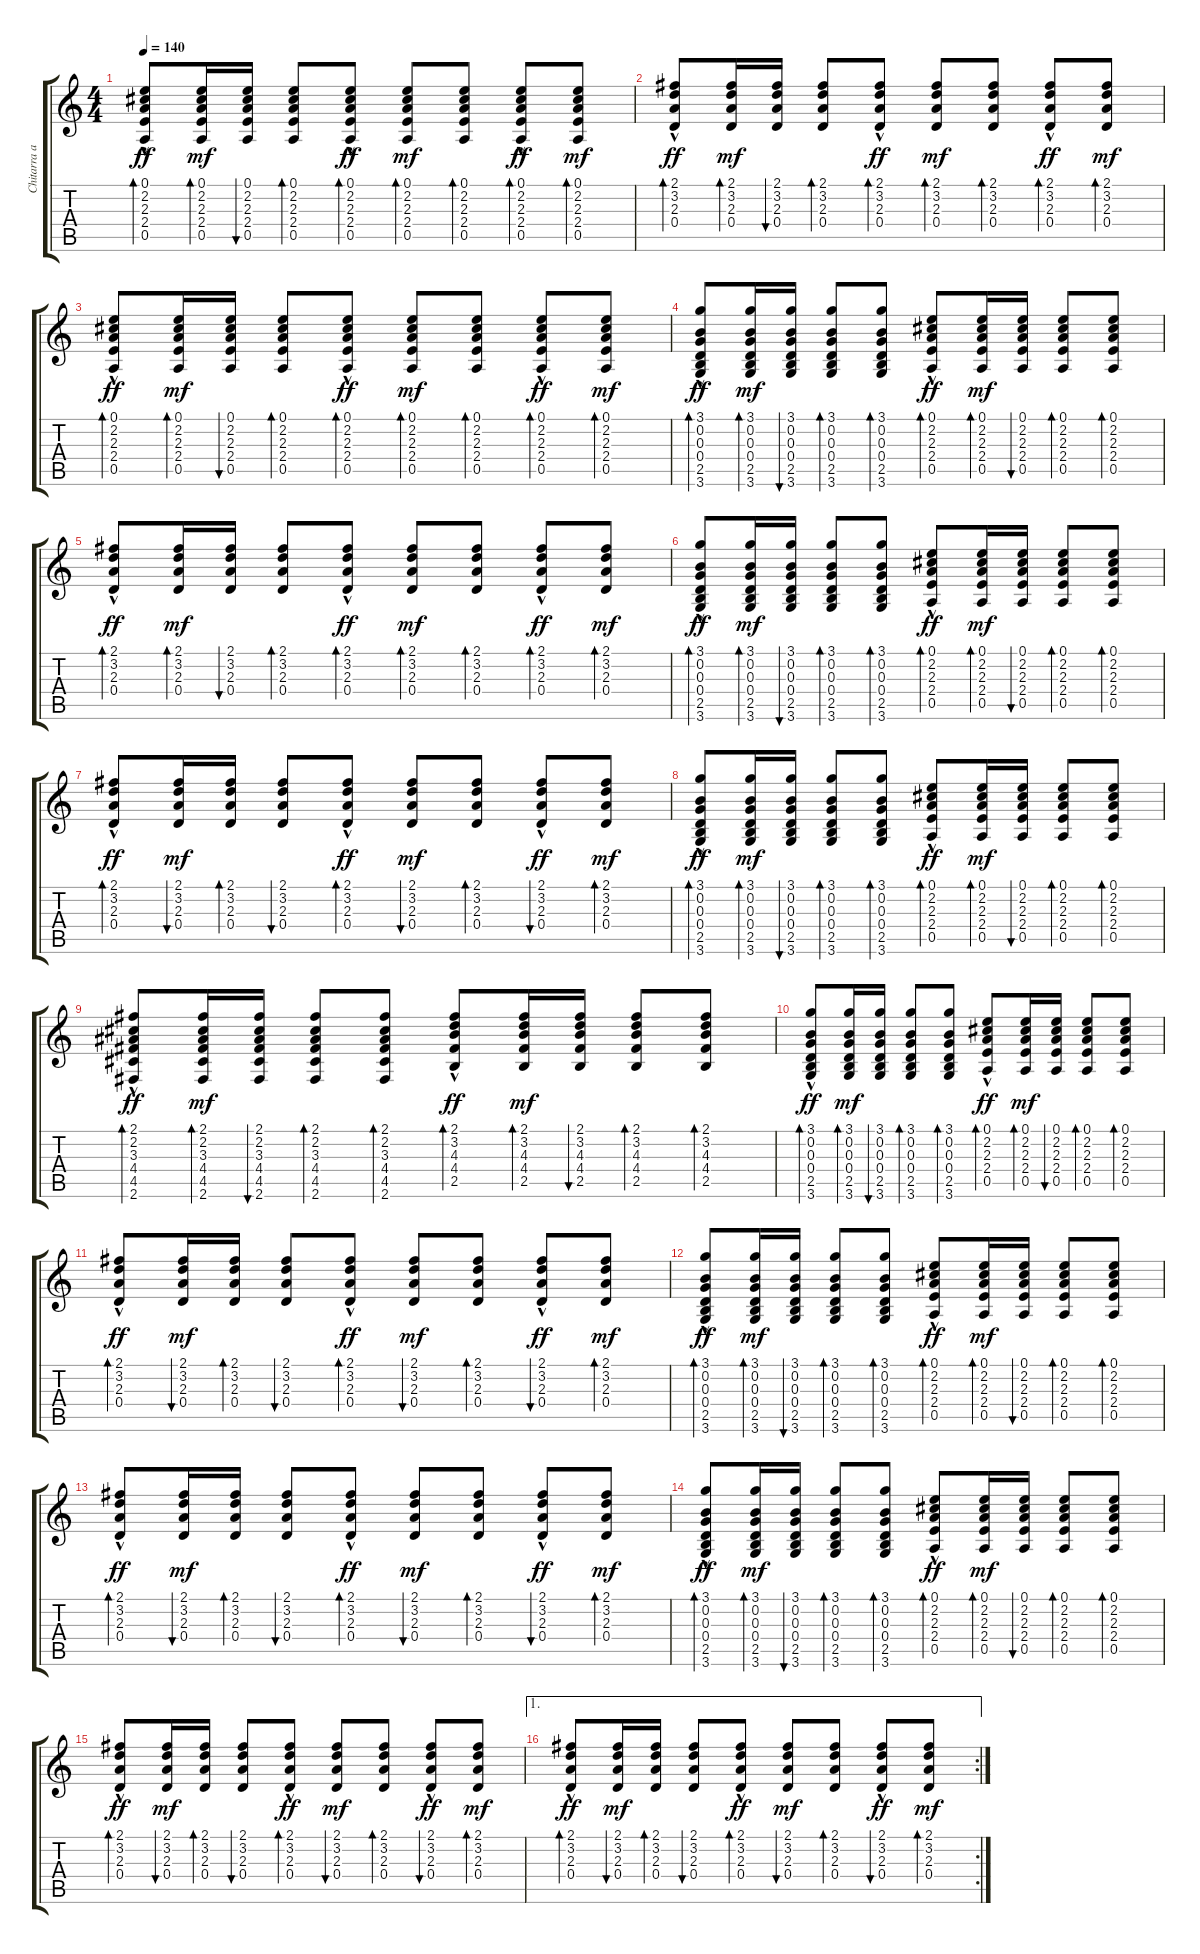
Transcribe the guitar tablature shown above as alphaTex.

\track ("Chitarra acustica 1" "Chitarra a") {instrument acousticguitarsteel}
\staff {score tabs}
\tuning (E4 B3 G3 D3 A2 E2) {hide}
\ts (4 4)
\tempo 140
\clef g2
\ks c
(0.1{hac} 2.2{hac} 2.3{hac} 2.4{hac} 0.5{hac}).8{bd 120 dy ff} (0.1 2.2 2.3 2.4 0.5).16{bd 60 dy mf} (0.1 2.2 2.3 2.4 0.5).16{bu 60} (0.1 2.2 2.3 2.4 0.5).8{bd 60} (0.1{hac} 2.2{hac} 2.3{hac} 2.4{hac} 0.5{hac}).8{bd 120 dy ff} (0.1 2.2 2.3 2.4 0.5).8{bd 60 dy mf} (0.1 2.2 2.3 2.4 0.5).8{bd 120} (0.1{hac} 2.2{hac} 2.3{hac} 2.4{hac} 0.5{hac}).8{bd 60 dy ff} (0.1 2.2 2.3 2.4 0.5).8{bd 120 dy mf} |
(2.1{hac} 3.2{hac} 2.3{hac} 0.4{hac}).8{bd 120 dy ff} (2.1 3.2 2.3 0.4).16{bd 60 dy mf} (2.1 3.2 2.3 0.4).16{bu 60} (2.1 3.2 2.3 0.4).8{bd 60} (2.1{hac} 3.2{hac} 2.3{hac} 0.4{hac}).8{bd 120 dy ff} (2.1 3.2 2.3 0.4).8{bd 60 dy mf} (2.1 3.2 2.3 0.4).8{bd 120} (2.1{hac} 3.2{hac} 2.3{hac} 0.4{hac}).8{bd 60 dy ff} (2.1 3.2 2.3 0.4).8{bd 120 dy mf} |
(0.1{hac} 2.2{hac} 2.3{hac} 2.4{hac} 0.5{hac}).8{bd 120 dy ff} (0.1 2.2 2.3 2.4 0.5).16{bd 60 dy mf} (0.1 2.2 2.3 2.4 0.5).16{bu 60} (0.1 2.2 2.3 2.4 0.5).8{bd 60} (0.1{hac} 2.2{hac} 2.3{hac} 2.4{hac} 0.5{hac}).8{bd 120 dy ff} (0.1 2.2 2.3 2.4 0.5).8{bd 60 dy mf} (0.1 2.2 2.3 2.4 0.5).8{bd 120} (0.1{hac} 2.2{hac} 2.3{hac} 2.4{hac} 0.5{hac}).8{bd 60 dy ff} (0.1 2.2 2.3 2.4 0.5).8{bd 120 dy mf} |
(3.1{hac} 0.2{hac} 0.3{hac} 0.4{hac} 2.5{hac} 3.6{hac}).8{bd 60 dy ff} (3.1 0.2 0.3 0.4 2.5 3.6).16{bd 60 dy mf} (3.1 0.2 0.3 0.4 2.5 3.6).16{bu 60} (3.1 0.2 0.3 0.4 2.5 3.6).8{bd 60} (3.1 0.2 0.3 0.4 2.5 3.6).8{bd 60} (0.1{hac} 2.2{hac} 2.3{hac} 2.4{hac} 0.5{hac}).8{bd 60 dy ff} (0.1 2.2 2.3 2.4 0.5).16{bd 60 dy mf} (0.1 2.2 2.3 2.4 0.5).16{bu 60} (0.1 2.2 2.3 2.4 0.5).8{bd 60} (0.1 2.2 2.3 2.4 0.5).8{bd 60} |
(2.1{hac} 3.2{hac} 2.3{hac} 0.4{hac}).8{bd 120 dy ff} (2.1 3.2 2.3 0.4).16{bd 60 dy mf} (2.1 3.2 2.3 0.4).16{bu 60} (2.1 3.2 2.3 0.4).8{bd 60} (2.1{hac} 3.2{hac} 2.3{hac} 0.4{hac}).8{bd 120 dy ff} (2.1 3.2 2.3 0.4).8{bd 60 dy mf} (2.1 3.2 2.3 0.4).8{bd 120} (2.1{hac} 3.2{hac} 2.3{hac} 0.4{hac}).8{bd 60 dy ff} (2.1 3.2 2.3 0.4).8{bd 120 dy mf} |
(3.1{hac} 0.2{hac} 0.3{hac} 0.4{hac} 2.5{hac} 3.6{hac}).8{bd 60 dy ff} (3.1 0.2 0.3 0.4 2.5 3.6).16{bd 60 dy mf} (3.1 0.2 0.3 0.4 2.5 3.6).16{bu 60} (3.1 0.2 0.3 0.4 2.5 3.6).8{bd 60} (3.1 0.2 0.3 0.4 2.5 3.6).8{bd 60} (0.1{hac} 2.2{hac} 2.3{hac} 2.4{hac} 0.5{hac}).8{bd 60 dy ff} (0.1 2.2 2.3 2.4 0.5).16{bd 60 dy mf} (0.1 2.2 2.3 2.4 0.5).16{bu 60} (0.1 2.2 2.3 2.4 0.5).8{bd 60} (0.1 2.2 2.3 2.4 0.5).8{bd 60} |
(2.1{hac} 3.2{hac} 2.3{hac} 0.4{hac}).8{bd 120 dy ff} (2.1 3.2 2.3 0.4).16{bu 120 dy mf} (2.1 3.2 2.3 0.4).16{bd 120} (2.1 3.2 2.3 0.4).8{bu 120} (2.1{hac} 3.2{hac} 2.3{hac} 0.4{hac}).8{bd 120 dy ff} (2.1 3.2 2.3 0.4).8{bu 120 dy mf} (2.1 3.2 2.3 0.4).8{bd 120} (2.1{hac} 3.2{hac} 2.3{hac} 0.4{hac}).8{bu 120 dy ff} (2.1 3.2 2.3 0.4).8{bd 120 dy mf} |
(3.1{hac} 0.2{hac} 0.3{hac} 0.4{hac} 2.5{hac} 3.6{hac}).8{bd 60 dy ff} (3.1 0.2 0.3 0.4 2.5 3.6).16{bd 60 dy mf} (3.1 0.2 0.3 0.4 2.5 3.6).16{bu 60} (3.1 0.2 0.3 0.4 2.5 3.6).8{bd 60} (3.1 0.2 0.3 0.4 2.5 3.6).8{bd 60} (0.1{hac} 2.2{hac} 2.3{hac} 2.4{hac} 0.5{hac}).8{bd 60 dy ff} (0.1 2.2 2.3 2.4 0.5).16{bd 60 dy mf} (0.1 2.2 2.3 2.4 0.5).16{bu 60} (0.1 2.2 2.3 2.4 0.5).8{bd 60} (0.1 2.2 2.3 2.4 0.5).8{bd 60} |
(2.1{hac} 2.2{hac} 3.3{hac} 4.4{hac} 4.5{hac} 2.6{hac}).8{bd 60 dy ff} (2.1 2.2 3.3 4.4 4.5 2.6).16{bd 60 dy mf} (2.1 2.2 3.3 4.4 4.5 2.6).16{bu 60} (2.1 2.2 3.3 4.4 4.5 2.6).8{bd 60} (2.1 2.2 3.3 4.4 4.5 2.6).8{bd 60} (2.1{hac} 3.2{hac} 4.3{hac} 4.4{hac} 2.5{hac}).8{bd 60 dy ff} (2.1 3.2 4.3 4.4 2.5).16{bd 60 dy mf} (2.1 3.2 4.3 4.4 2.5).16{bu 60} (2.1 3.2 4.3 4.4 2.5).8{bd 60} (2.1 3.2 4.3 4.4 2.5).8{bd 60} |
(3.1{hac} 0.2{hac} 0.3{hac} 0.4{hac} 2.5{hac} 3.6{hac}).8{bd 60 dy ff} (3.1 0.2 0.3 0.4 2.5 3.6).16{bd 60 dy mf} (3.1 0.2 0.3 0.4 2.5 3.6).16{bu 60} (3.1 0.2 0.3 0.4 2.5 3.6).8{bd 60} (3.1 0.2 0.3 0.4 2.5 3.6).8{bd 60} (0.1{hac} 2.2{hac} 2.3{hac} 2.4{hac} 0.5{hac}).8{bd 60 dy ff} (0.1 2.2 2.3 2.4 0.5).16{bd 60 dy mf} (0.1 2.2 2.3 2.4 0.5).16{bu 60} (0.1 2.2 2.3 2.4 0.5).8{bd 60} (0.1 2.2 2.3 2.4 0.5).8{bd 60} |
(2.1{hac} 3.2{hac} 2.3{hac} 0.4{hac}).8{bd 120 dy ff} (2.1 3.2 2.3 0.4).16{bu 120 dy mf} (2.1 3.2 2.3 0.4).16{bd 120} (2.1 3.2 2.3 0.4).8{bu 120} (2.1{hac} 3.2{hac} 2.3{hac} 0.4{hac}).8{bd 120 dy ff} (2.1 3.2 2.3 0.4).8{bu 120 dy mf} (2.1 3.2 2.3 0.4).8{bd 120} (2.1{hac} 3.2{hac} 2.3{hac} 0.4{hac}).8{bu 120 dy ff} (2.1 3.2 2.3 0.4).8{bd 120 dy mf} |
(3.1{hac} 0.2{hac} 0.3{hac} 0.4{hac} 2.5{hac} 3.6{hac}).8{bd 60 dy ff} (3.1 0.2 0.3 0.4 2.5 3.6).16{bd 60 dy mf} (3.1 0.2 0.3 0.4 2.5 3.6).16{bu 60} (3.1 0.2 0.3 0.4 2.5 3.6).8{bd 60} (3.1 0.2 0.3 0.4 2.5 3.6).8{bd 60} (0.1{hac} 2.2{hac} 2.3{hac} 2.4{hac} 0.5{hac}).8{bd 60 dy ff} (0.1 2.2 2.3 2.4 0.5).16{bd 60 dy mf} (0.1 2.2 2.3 2.4 0.5).16{bu 60} (0.1 2.2 2.3 2.4 0.5).8{bd 60} (0.1 2.2 2.3 2.4 0.5).8{bd 60} |
(2.1{hac} 3.2{hac} 2.3{hac} 0.4{hac}).8{bd 120 dy ff} (2.1 3.2 2.3 0.4).16{bu 120 dy mf} (2.1 3.2 2.3 0.4).16{bd 120} (2.1 3.2 2.3 0.4).8{bu 120} (2.1{hac} 3.2{hac} 2.3{hac} 0.4{hac}).8{bd 120 dy ff} (2.1 3.2 2.3 0.4).8{bu 120 dy mf} (2.1 3.2 2.3 0.4).8{bd 120} (2.1{hac} 3.2{hac} 2.3{hac} 0.4{hac}).8{bu 120 dy ff} (2.1 3.2 2.3 0.4).8{bd 120 dy mf} |
(3.1{hac} 0.2{hac} 0.3{hac} 0.4{hac} 2.5{hac} 3.6{hac}).8{bd 60 dy ff} (3.1 0.2 0.3 0.4 2.5 3.6).16{bd 60 dy mf} (3.1 0.2 0.3 0.4 2.5 3.6).16{bu 60} (3.1 0.2 0.3 0.4 2.5 3.6).8{bd 60} (3.1 0.2 0.3 0.4 2.5 3.6).8{bd 60} (0.1{hac} 2.2{hac} 2.3{hac} 2.4{hac} 0.5{hac}).8{bd 60 dy ff} (0.1 2.2 2.3 2.4 0.5).16{bd 60 dy mf} (0.1 2.2 2.3 2.4 0.5).16{bu 60} (0.1 2.2 2.3 2.4 0.5).8{bd 60} (0.1 2.2 2.3 2.4 0.5).8{bd 60} |
(2.1{hac} 3.2{hac} 2.3{hac} 0.4{hac}).8{bd 120 dy ff} (2.1 3.2 2.3 0.4).16{bu 120 dy mf} (2.1 3.2 2.3 0.4).16{bd 120} (2.1 3.2 2.3 0.4).8{bu 120} (2.1{hac} 3.2{hac} 2.3{hac} 0.4{hac}).8{bd 120 dy ff} (2.1 3.2 2.3 0.4).8{bu 120 dy mf} (2.1 3.2 2.3 0.4).8{bd 120} (2.1{hac} 3.2{hac} 2.3{hac} 0.4{hac}).8{bu 120 dy ff} (2.1 3.2 2.3 0.4).8{bd 120 dy mf} |
\ae 1
\rc 2
(2.1{hac} 3.2{hac} 2.3{hac} 0.4{hac}).8{bd 120 dy ff} (2.1 3.2 2.3 0.4).16{bu 120 dy mf} (2.1 3.2 2.3 0.4).16{bd 120} (2.1 3.2 2.3 0.4).8{bu 120} (2.1{hac} 3.2{hac} 2.3{hac} 0.4{hac}).8{bd 120 dy ff} (2.1 3.2 2.3 0.4).8{bu 120 dy mf} (2.1 3.2 2.3 0.4).8{bd 120} (2.1{hac} 3.2{hac} 2.3{hac} 0.4{hac}).8{bu 120 dy ff} (2.1 3.2 2.3 0.4).8{bd 120 dy mf}
